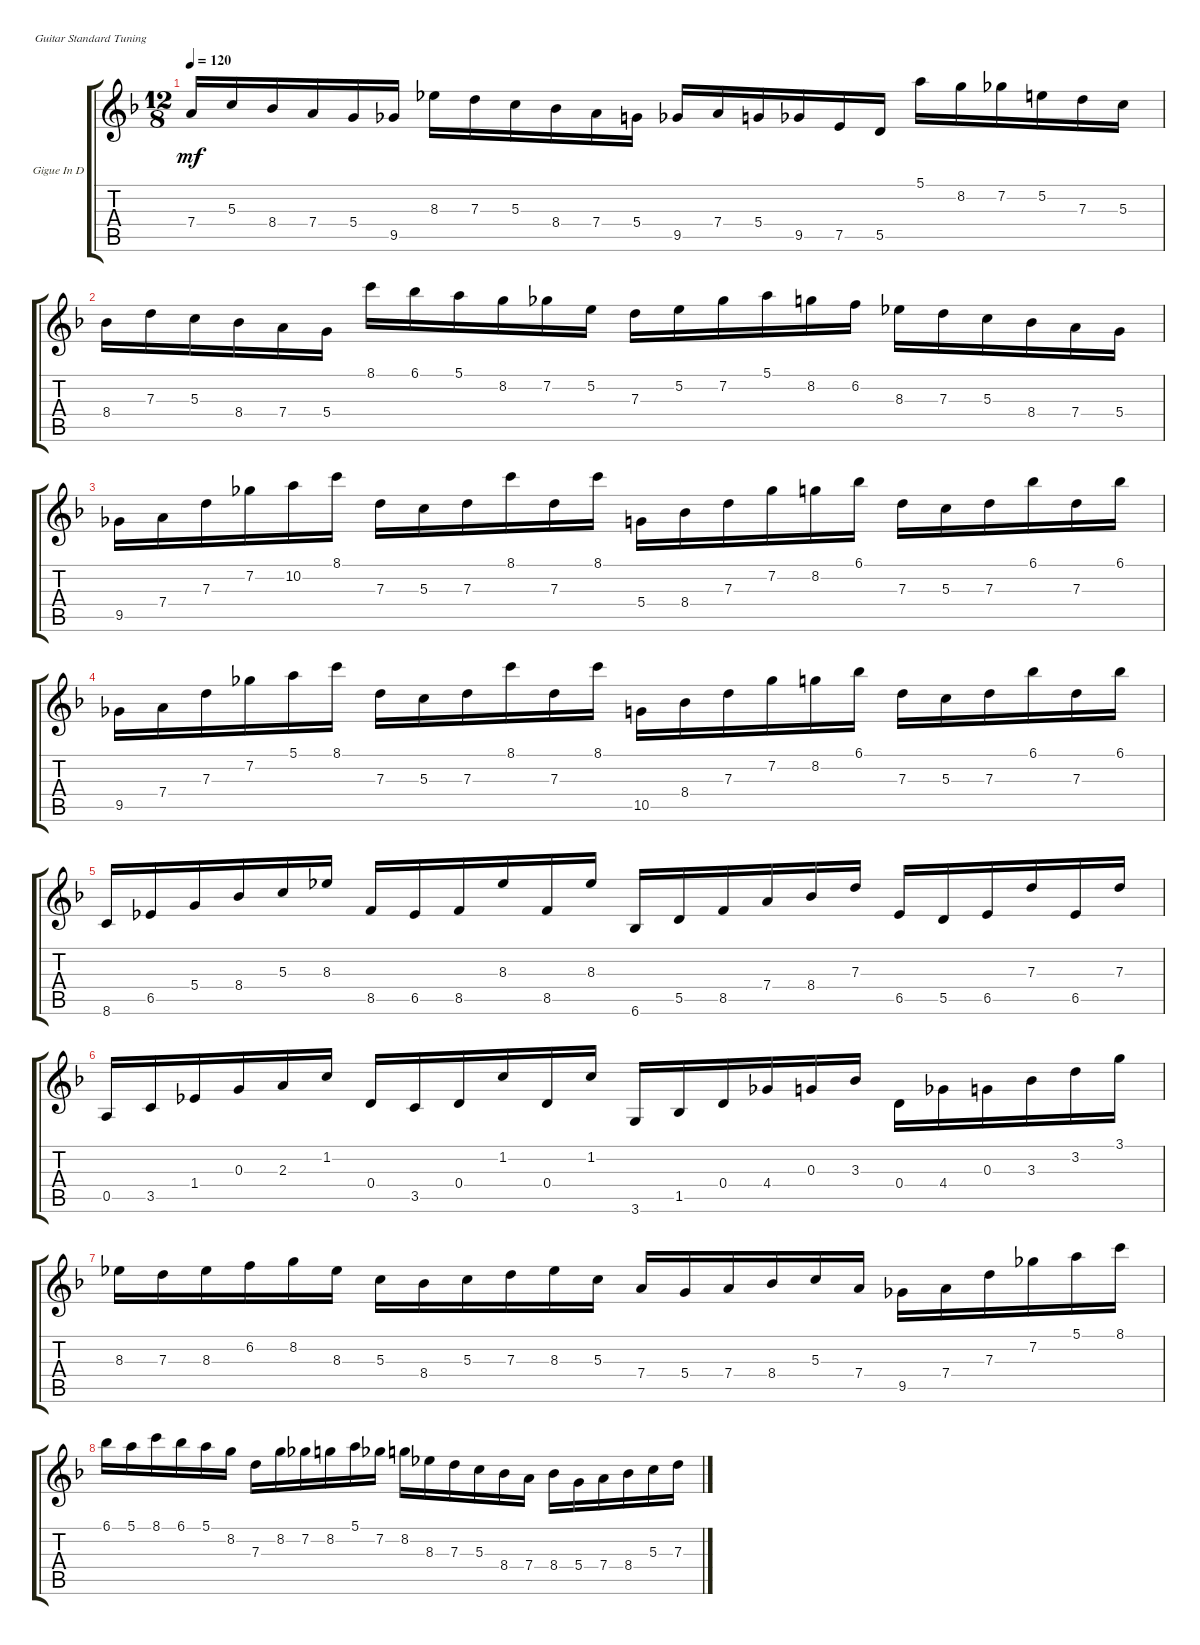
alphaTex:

\bracketExtendMode groupsimilarinstruments
\firstSystemTrackNameOrientation horizontal
\otherSystemsTrackNameOrientation horizontal
\track ("Gigue In Dm" "Gigue In D") {instrument distortionguitar}
\staff {score tabs}
\tuning (E4 B3 G3 D3 A2 E2)
\ts (12 8)
\tempo 120
\clef g2
\ks dminor
7.4.16{dy mf} 5.3.16 8.4.16 7.4.16 5.4.16 9.5.16 8.3.16 7.3.16 5.3.16 8.4.16 7.4.16 5.4.16 9.5.16 7.4.16 5.4.16 9.5.16 7.5.16 5.5.16 5.1.16 8.2.16 7.2.16 5.2.16 7.3.16 5.3.16 |
8.4.16 7.3.16 5.3.16 8.4.16 7.4.16 5.4.16 8.1.16 6.1.16 5.1.16 8.2.16 7.2.16 5.2.16 7.3.16 5.2.16 7.2.16 5.1.16 8.2.16 6.2.16 8.3.16 7.3.16 5.3.16 8.4.16 7.4.16 5.4.16 |
9.5.16 7.4.16 7.3.16 7.2.16 10.2.16 8.1.16 7.3.16 5.3.16 7.3.16 8.1.16 7.3.16 8.1.16 5.4.16 8.4.16 7.3.16 7.2.16 8.2.16 6.1.16 7.3.16 5.3.16 7.3.16 6.1.16 7.3.16 6.1.16 |
9.5.16 7.4.16 7.3.16 7.2.16 5.1.16 8.1.16 7.3.16 5.3.16 7.3.16 8.1.16 7.3.16 8.1.16 10.5.16 8.4.16 7.3.16 7.2.16 8.2.16 6.1.16 7.3.16 5.3.16 7.3.16 6.1.16 7.3.16 6.1.16 |
8.6.16 6.5.16 5.4.16 8.4.16 5.3.16 8.3.16 8.5.16 6.5.16 8.5.16 8.3.16 8.5.16 8.3.16 6.6.16 5.5.16 8.5.16 7.4.16 8.4.16 7.3.16 6.5.16 5.5.16 6.5.16 7.3.16 6.5.16 7.3.16 |
0.5.16 3.5.16 1.4.16 0.3.16 2.3.16 1.2.16 0.4.16 3.5.16 0.4.16 1.2.16 0.4.16 1.2.16 3.6.16 1.5.16 0.4.16 4.4.16 0.3.16 3.3.16 0.4.16 4.4.16 0.3.16 3.3.16 3.2.16 3.1.16 |
8.3.16 7.3.16 8.3.16 6.2.16 8.2.16 8.3.16 5.3.16 8.4.16 5.3.16 7.3.16 8.3.16 5.3.16 7.4.16 5.4.16 7.4.16 8.4.16 5.3.16 7.4.16 9.5.16 7.4.16 7.3.16 7.2.16 5.1.16 8.1.16 |
6.1.16 5.1.16 8.1.16 6.1.16 5.1.16 8.2.16 7.3.16 8.2.16 7.2.16 8.2.16 5.1.16 7.2.16 8.2.16 8.3.16 7.3.16 5.3.16 8.4.16 7.4.16 8.4.16 5.4.16 7.4.16 8.4.16 5.3.16 7.3.16
